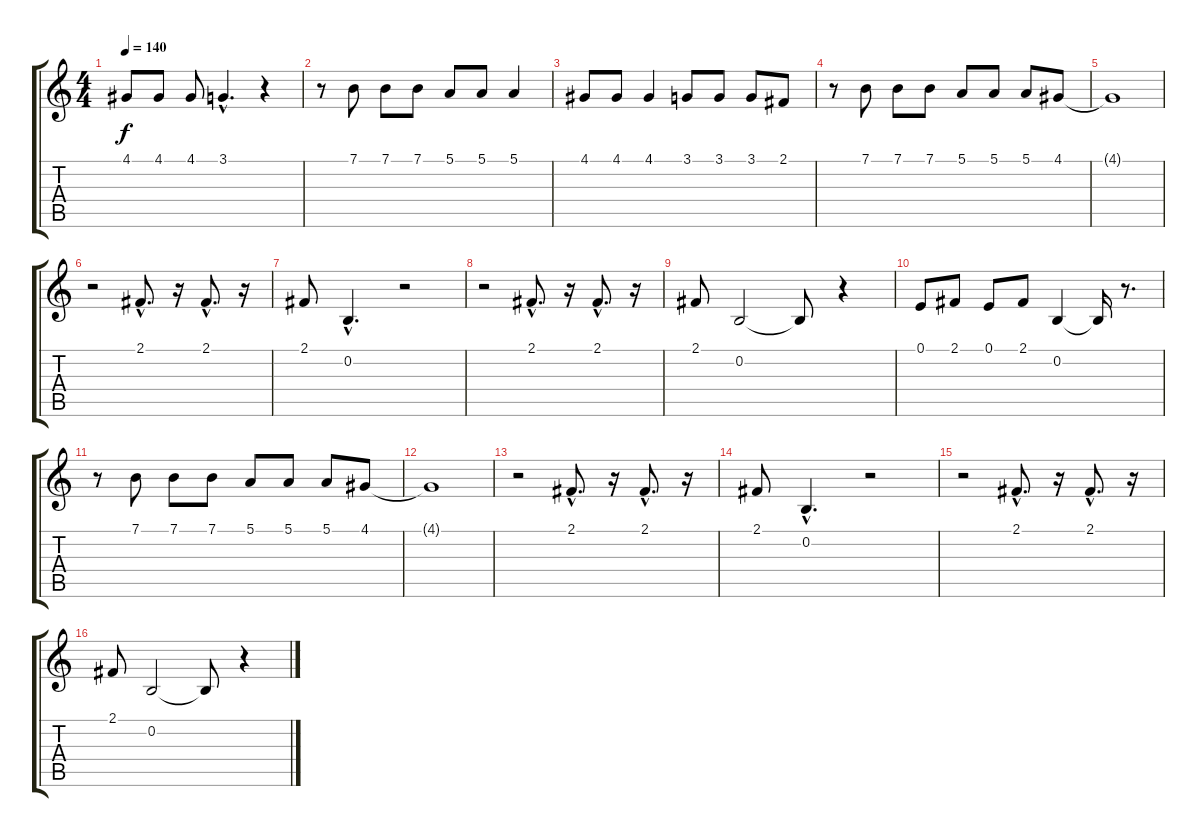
\track "" {instrument voiceoohs}
\staff {score tabs}
\tuning (E4 B3 G3 D3 A2 E2) {hide}
\ts (4 4)
\tempo 140
\clef g2
\ks c
4.1.8{dy f} 4.1.8 4.1.8 3.1{hac}.4{d} r.4 |
r.8 7.1.8 7.1.8 7.1.8 5.1.8 5.1.8 5.1.4 |
4.1.8 4.1.8 4.1.4 3.1.8 3.1.8 3.1.8 2.1.8 |
r.8 7.1.8 7.1.8 7.1.8 5.1.8 5.1.8 5.1.8 4.1.8 |
4.1{t}.1 |
r.2 2.1{hac}.8{d} r.16 2.1{hac}.8{d} r.16 |
2.1.8 0.2{hac}.4{d} r.2 |
r.2 2.1{hac}.8{d} r.16 2.1{hac}.8{d} r.16 |
2.1.8 0.2.2 0.2{t}.8 r.4 |
0.1.8 2.1.8 0.1.8 2.1.8 0.2.4 0.2{t}.16 r.8{d} |
r.8 7.1.8 7.1.8 7.1.8 5.1.8 5.1.8 5.1.8 4.1.8 |
4.1{t}.1 |
r.2 2.1{hac}.8{d} r.16 2.1{hac}.8{d} r.16 |
2.1.8 0.2{hac}.4{d} r.2 |
r.2 2.1{hac}.8{d} r.16 2.1{hac}.8{d} r.16 |
2.1.8 0.2.2 0.2{t}.8 r.4
